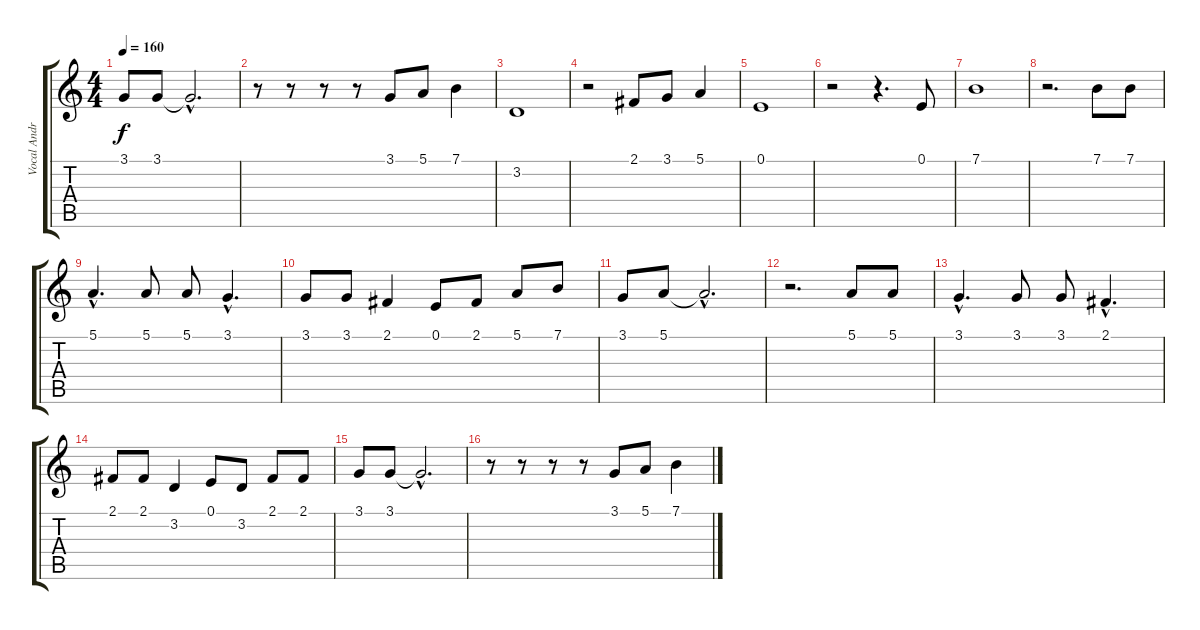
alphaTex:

\track ("Vocal Andre" "Vocal Andr") {instrument trombone}
\staff {score tabs}
\tuning (E4 B3 G3 D3 A2 E2) {hide}
\ts (4 4)
\tempo 160
\clef g2
\ks c
3.1.8{dy f} 3.1.8 3.1{hac t}.2{d} |
r.8 r.8 r.8 r.8 3.1.8 5.1.8 7.1.4 |
3.2.1 |
r.2 2.1.8 3.1.8 5.1.4 |
0.1.1 |
r.2 r.4{d} 0.1.8 |
7.1.1 |
r.2{d} 7.1.8 7.1.8 |
5.1{hac}.4{d} 5.1.8 5.1.8 3.1{hac}.4{d} |
3.1.8 3.1.8 2.1.4 0.1.8 2.1.8 5.1.8 7.1.8 |
3.1.8 5.1.8 5.1{hac t}.2{d} |
r.2{d} 5.1.8 5.1.8 |
3.1{hac}.4{d} 3.1.8 3.1.8 2.1{hac}.4{d} |
2.1.8 2.1.8 3.2.4 0.1.8 3.2.8 2.1.8 2.1.8 |
3.1.8 3.1.8 3.1{hac t}.2{d} |
r.8 r.8 r.8 r.8 3.1.8 5.1.8 7.1.4
